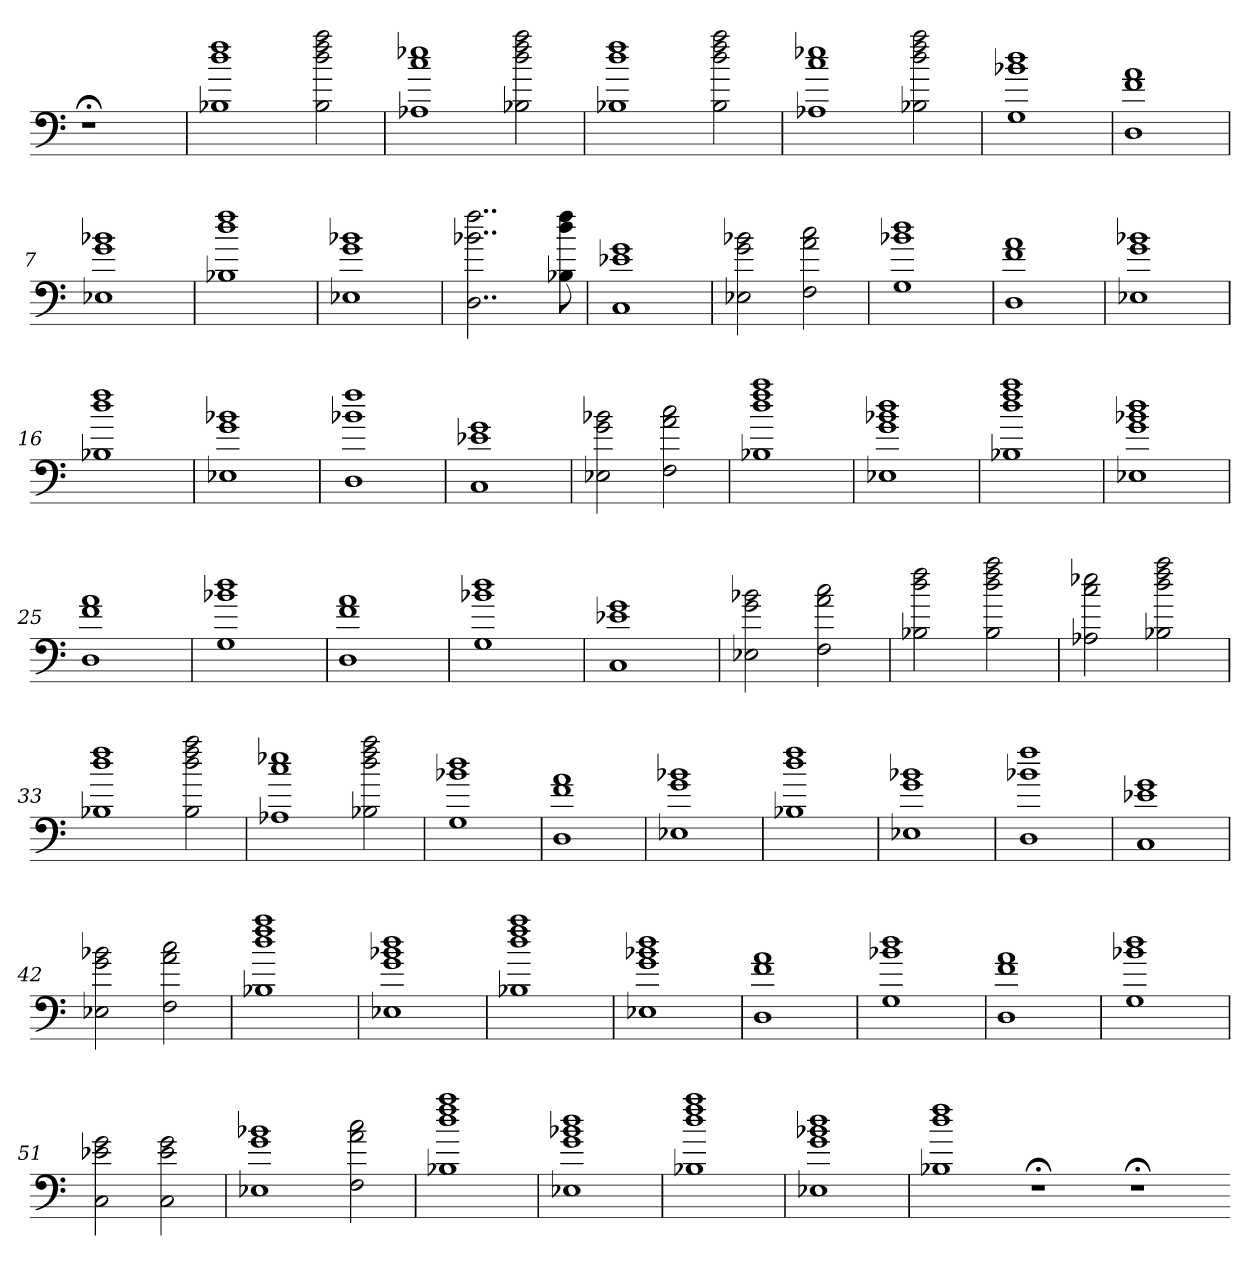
**kern
*part1
*staff1
=
1r;<
=1
1B-X 1dd 1ff
2B- 2dd 2ff 2aa
=2
1A-X 1cc 1ee-X
2B-X 2dd 2ff 2aa
=3
1B-X 1dd 1ff
2B- 2dd 2ff 2aa
=4
1A-X 1cc 1ee-X
2B-X 2dd 2ff 2aa
=5
1G 1b-X 1dd
=6
1D 1f 1a
=7
1E-X 1g 1b-X
=8
1B-X 1dd 1ff
=9
1E-X 1g 1b-X
=10
2..D 2..b-X 2..ff
8B-X 8dd 8ff
=11
1C 1e-X 1g
=12
2E-X 2g 2b-X
2F 2a 2cc
=13
1G 1b-X 1dd
=14
1D 1f 1a
=15
1E-X 1g 1b-X
=16
1B-X 1dd 1ff
=17
1E-X 1g 1b-X
=18
1D 1b-X 1ff
=19
1C 1e-X 1g
=20
2E-X 2g 2b-X
2F 2a 2cc
=21
1B-X 1dd 1ff 1aa
=22
1E-X 1g 1b-X 1dd
=23
1B-X 1dd 1ff 1aa
=24
1E-X 1g 1b-X 1dd
=25
1D 1f 1a
=26
1G 1b-X 1dd
=27
1D 1f 1a
=28
1G 1b-X 1dd
=29
1C 1e-X 1g
=30
2E-X 2g 2b-X
2F 2a 2cc
=31
2B-X 2dd 2ff
2B- 2dd 2ff 2aa
=32
2A-X 2cc 2ee-X
2B-X 2dd 2ff 2aa
=33
1B-X 1dd 1ff
2B- 2dd 2ff 2aa
=34
1A-X 1cc 1ee-X
2B-X 2dd 2ff 2aa
=35
1G 1b-X 1dd
=36
1D 1f 1a
=37
1E-X 1g 1b-X
=38
1B-X 1dd 1ff
=39
1E-X 1g 1b-X
=40
1D 1b-X 1ff
=41
1C 1e-X 1g
=42
2E-X 2g 2b-X
2F 2a 2cc
=43
1B-X 1dd 1ff 1aa
=44
1E-X 1g 1b-X 1dd
=45
1B-X 1dd 1ff 1aa
=46
1E-X 1g 1b-X 1dd
=47
1D 1f 1a
=48
1G 1b-X 1dd
=49
1D 1f 1a
=50
1G 1b-X 1dd
=51
2C 2e-X 2g
2C 2e- 2g
=52
1E-X 1g 1b-X
2F 2a 2cc
=53
1B-X 1dd 1ff 1aa
=54
1E-X 1g 1b-X 1dd
=55
1B-X 1dd 1ff 1aa
=56
1E-X 1g 1b-X 1dd
=57
1B-X 1dd 1ff
1r;<
1r;<
=-
*-
